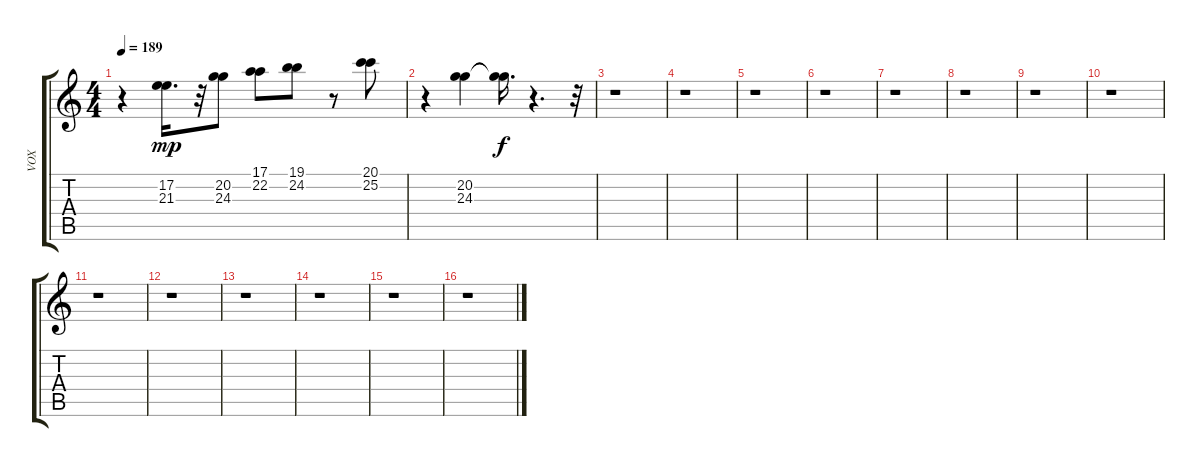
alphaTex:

\track ("VOX" "VOX") {instrument choiraahs}
\staff {score tabs}
\tuning (E4 B3 G3 D3 A2 E2) {hide}
\ts (4 4)
\tempo 189
\clef g2
\ks c
r.4{dy f} (17.2 21.3).16{d dy mp} r.32 (20.2 24.3).8 (17.1 22.2).8{volume 14} (19.1 24.2).8{volume 14} r.8 (20.1 25.2).8{volume 14} |
r.4 (20.2 24.3).4{volume 14} (20.2{t} 24.3{t}).16{d dy f} r.4{d} r.32 |
r.1 |
r.1 |
r.1 |
r.1 |
r.1 |
r.1 |
r.1 |
r.1 |
r.1 |
r.1 |
r.1 |
r.1 |
r.1 |
r.1
